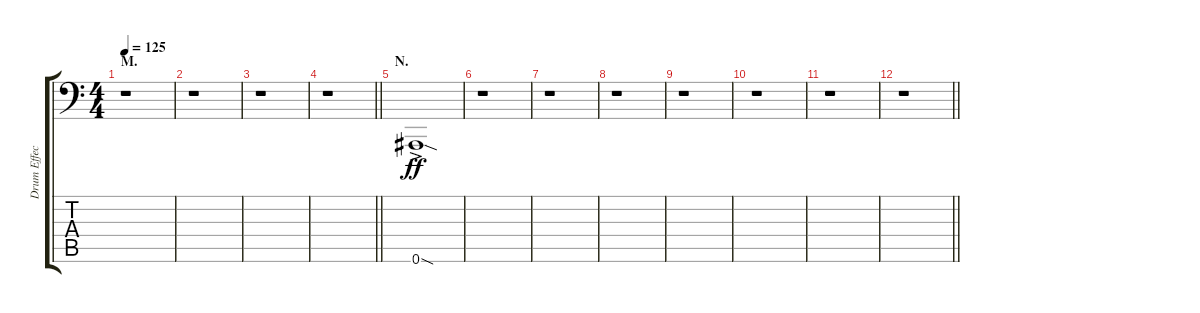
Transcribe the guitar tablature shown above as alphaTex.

\track ("Drum Effects" "Drum Effec") {instrument ocarina}
\staff {score tabs}
\tuning (C4 G3 Eb3 Bb2 F2 Bb1) {hide}
\ts (4 4)
\section ("" "M.")
\tempo 125
\clef f4
\ks c
r.1{dy ff} |
r.1 |
r.1 |
\barLineRight lightlight
r.1 |
\section ("" "N.")
0.6{sod ac}.1 |
r.1 |
r.1 |
r.1 |
r.1 |
r.1 |
r.1 |
\barLineRight lightlight
r.1
